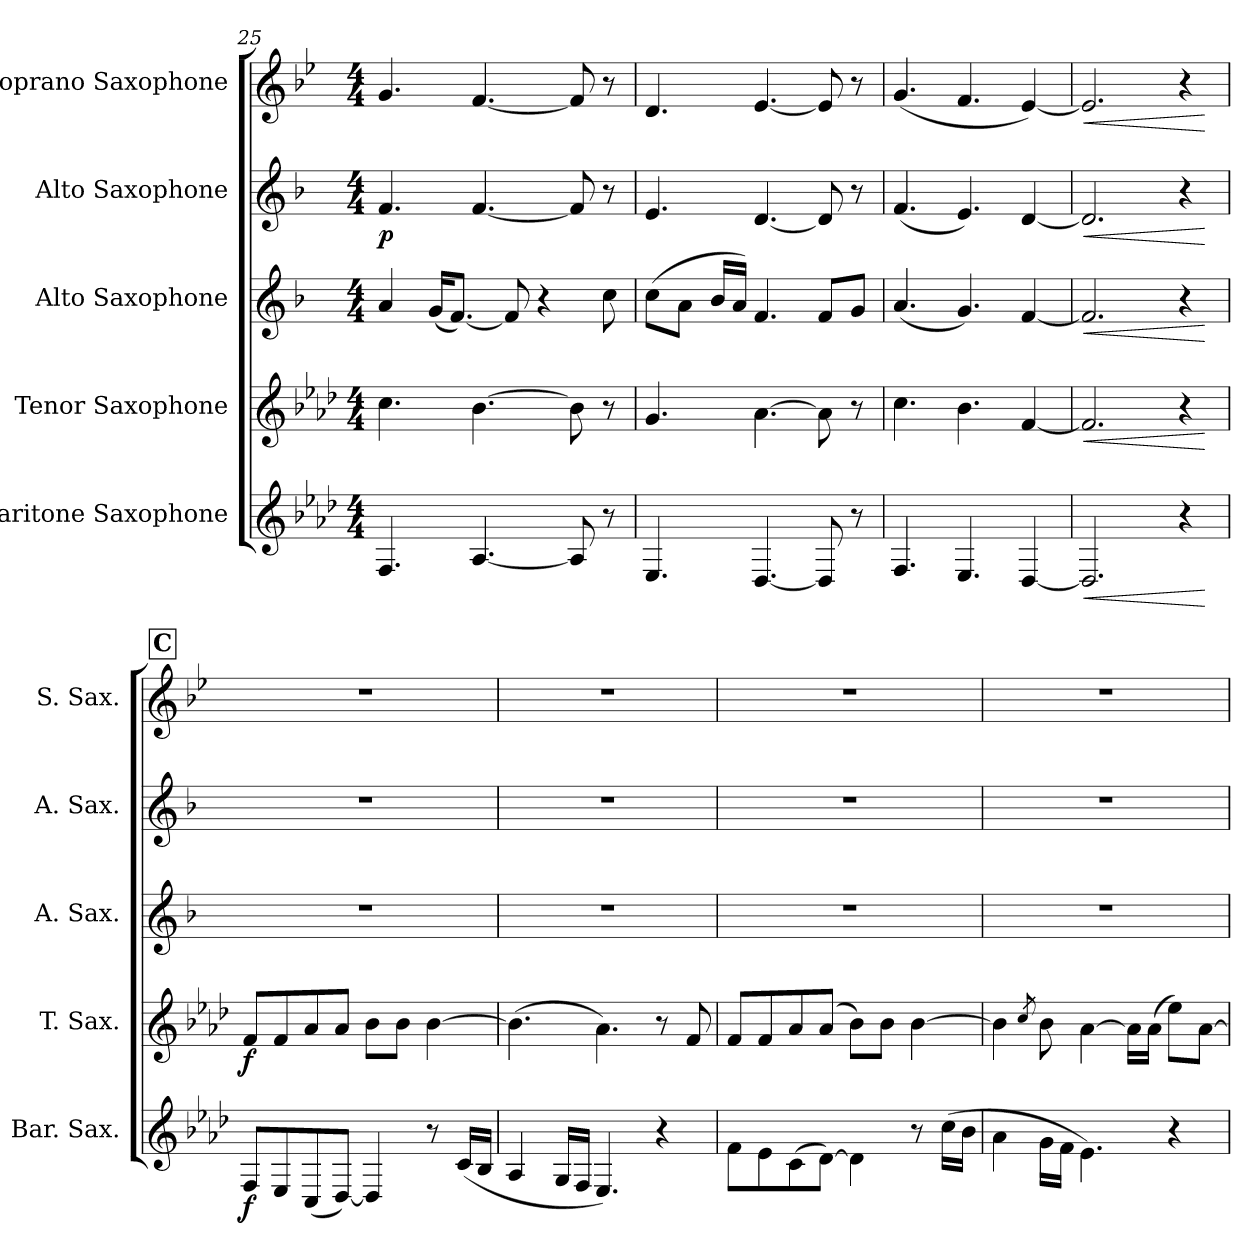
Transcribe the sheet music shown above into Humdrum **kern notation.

**kern	**dynam	**kern	**dynam	**kern	**dynam	**kern	**dynam	**kern	**dynam
*part5	*part5	*part4	*part4	*part3	*part3	*part2	*part2	*part1	*part1
*staff5	*staff5	*staff4	*staff4	*staff3	*staff3	*staff2	*staff2	*staff1	*staff1
*I"Baritone Saxophone	*	*I"Tenor Saxophone	*	*I"Alto Saxophone	*	*I"Alto Saxophone	*	*I"Soprano Saxophone	*
*I'Bar. Sax.	*	*I'T. Sax.	*	*I'A. Sax.	*	*I'A. Sax.	*	*I'S. Sax.	*
*clefG2	*	*clefG2	*	*clefG2	*	*clefG2	*	*clefG2	*
*ITrd12c21	*	*ITrd8c14	*	*ITrd5c9	*	*ITrd5c9	*	*ITrd1c2	*
*k[b-e-a-d-]	*	*k[b-e-a-d-]	*	*k[b-e-a-d-]	*	*k[b-e-a-d-]	*	*k[b-e-a-d-]	*
*M4/4	*	*M4/4	*	*M4/4	*	*M4/4	*	*M4/4	*
=25	=25	=25	=25	=25	=25	=25	=25	=25	=25
!	!	!	!	!	!	!	!LO:DY:b	!	!
4.FF/	.	4.c\	.	4c/	.	4.A-/	p	4.f/	.
.	.	.	.	(16B-/KL	.	.	.	.	.
.	.	.	.	[8.A-/J)	.	.	.	.	.
[4.AA-/	.	[4.B-\	.	.	.	[4.A-/	.	[4.e-/	.
.	.	.	.	8A-/]	.	.	.	.	.
.	.	.	.	4r	.	.	.	.	.
8AA-/]	.	8B-\]	.	.	.	8A-/]	.	8e-/]	.
8r	.	8r	.	8e-\	.	8r	.	8r	.
!!LO:PB:g=z
=26	=26	=26	=26	=26	=26	=26	=26	=26	=26
4.EE-/	.	4.G/	.	(8e-\L	.	4.G/	.	4.c/	.
.	.	.	.	8c\J	.	.	.	.	.
.	.	.	.	16d-/LL	.	.	.	.	.
.	.	.	.	16c/JJ)	.	.	.	.	.
[4.DD-/	.	[4.A-\	.	4.A-/	.	[4.F/	.	[4.d-/	.
8DD-/]	.	8A-\]	.	8A-/L	.	8F/]	.	8d-/]	.
8r	.	8r	.	8B-/J	.	8r	.	8r	.
=27	=27	=27	=27	=27	=27	=27	=27	=27	=27
4.FF/	.	4.c\	.	(4.c/	.	(4.A-/	.	(4.f/	.
4.EE-/	.	4.B-\	.	4.B-/)	.	4.G/)	.	4.e-/	.
[4DD-/	.	[4F/	.	[4A-/	.	[4F/	.	[4d-/)	.
=28	=28	=28	=28	=28	=28	=28	=28	=28	=28
!	!LO:HP:b	!	!LO:HP:b	!	!LO:HP:b	!	!LO:HP:b	!	!LO:HP:b
2.DD-/]	<	2.F/]	<	2.A-/]	<	2.F/]	<	2.d-/]	<
4r	.	4r	.	4r	.	4r	.	4r	.
.	[	.	[	.	[	.	[	.	[
!!LO:REH:place=s1:a:B:fs=14:t=C
=29	=29	=29	=29	=29	=29	=29	=29	=29	=29
!	!LO:DY:b	!	!LO:DY:b	!	!	!	!	!	!
8FF/L	f	8F/L	f	1r	.	1r	.	1r	.
8EE-/	.	8F/	.	.	.	.	.	.	.
(8CC/	.	8A-/	.	.	.	.	.	.	.
[8DD-/J)	.	8A-/J	.	.	.	.	.	.	.
4DD-/]	.	8B-\L	.	.	.	.	.	.	.
.	.	8B-\J	.	.	.	.	.	.	.
8r	.	[4B-\	.	.	.	.	.	.	.
(16C/LL	.	.	.	.	.	.	.	.	.
16BB-/JJ	.	.	.	.	.	.	.	.	.
=30	=30	=30	=30	=30	=30	=30	=30	=30	=30
4AA-/	.	(4.B-\]	.	1r	.	1r	.	1r	.
16GG/LL	.	.	.	.	.	.	.	.	.
16FF/JJ	.	.	.	.	.	.	.	.	.
4.EE-/)	.	4.A-\)	.	.	.	.	.	.	.
4r	.	8r	.	.	.	.	.	.	.
.	.	8F/	.	.	.	.	.	.	.
!!LO:LB:g=z
=31	=31	=31	=31	=31	=31	=31	=31	=31	=31
8F\L	.	8F/L	.	1r	.	1r	.	1r	.
8E-\	.	8F/	.	.	.	.	.	.	.
(8C\	.	8A-/	.	.	.	.	.	.	.
[8D-\J)	.	(8A-/J	.	.	.	.	.	.	.
4D-\]	.	8B-\L)	.	.	.	.	.	.	.
.	.	8B-\J	.	.	.	.	.	.	.
8r	.	[4B-\	.	.	.	.	.	.	.
(16c\LL	.	.	.	.	.	.	.	.	.
16B-\JJ	.	.	.	.	.	.	.	.	.
=32	=32	=32	=32	=32	=32	=32	=32	=32	=32
4A-\	.	4B-\]	.	1r	.	1r	.	1r	.
.	.	8qc/	.	.	.	.	.	.	.
16G\LL	.	8B-\	.	.	.	.	.	.	.
16F\JJ	.	.	.	.	.	.	.	.	.
4.E-\)	.	[4A-\	.	.	.	.	.	.	.
.	.	16A-\LL]	.	.	.	.	.	.	.
.	.	(16A-\JJ	.	.	.	.	.	.	.
4r	.	8e-\L)	.	.	.	.	.	.	.
.	.	[8A-\J	.	.	.	.	.	.	.
=	=	=	=	=	=	=	=	=	=
*-	*-	*-	*-	*-	*-	*-	*-	*-	*-
